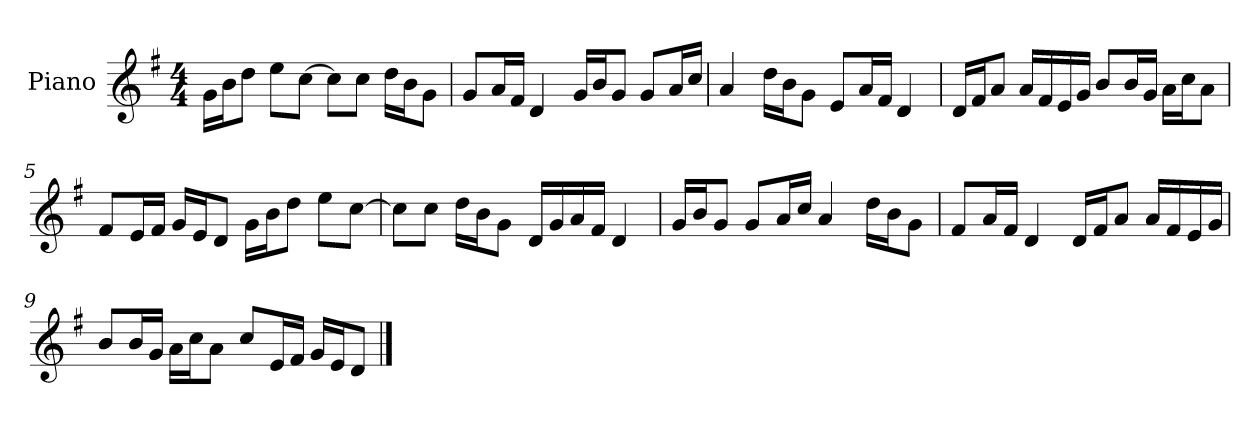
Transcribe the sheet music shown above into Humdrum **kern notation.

**kern
*part1
*staff1
*I"Piano
*I'P-no
*clefG2
*k[f#]
*M4/4
*MM90
=1
16g\LL
16b\J
8dd\J
8ee\L
[8cc\J
8cc\L]
8cc\J
16dd\LL
16b\J
8g\J
=2
8g/L
16a/L
16f#/JJ
4d/
16g/LL
16b/J
8g/J
8g/L
16a/L
16cc/JJ
=3
4a/
16dd\LL
16b\J
8g\J
8e/L
16a/L
16f#/JJ
4d/
=4
16d/LL
16f#/J
8a/J
16a/LL
16f#/
16e/
16g/JJ
8b/L
16b/L
16g/JJ
16a\LL
16cc\J
8a\J
!!LO:LB:g=z
=5
8f#/L
16e/L
16f#/JJ
16g/LL
16e/J
8d/J
16g\LL
16b\J
8dd\J
8ee\L
[8cc\J
=6
8cc\L]
8cc\J
16dd\LL
16b\J
8g\J
16d/LL
16g/
16a/
16f#/JJ
4d/
=7
16g/LL
16b/J
8g/J
8g/L
16a/L
16cc/JJ
4a/
16dd\LL
16b\J
8g\J
=8
8f#/L
16a/L
16f#/JJ
4d/
16d/LL
16f#/J
8a/J
16a/LL
16f#/
16e/
16g/JJ
!!LO:LB:g=z
=9
8b/L
16b/L
16g/JJ
16a\LL
16cc\J
8a\J
8cc/L
16e/L
16f#/JJ
16g/LL
16e/J
8d/J
==
*-
